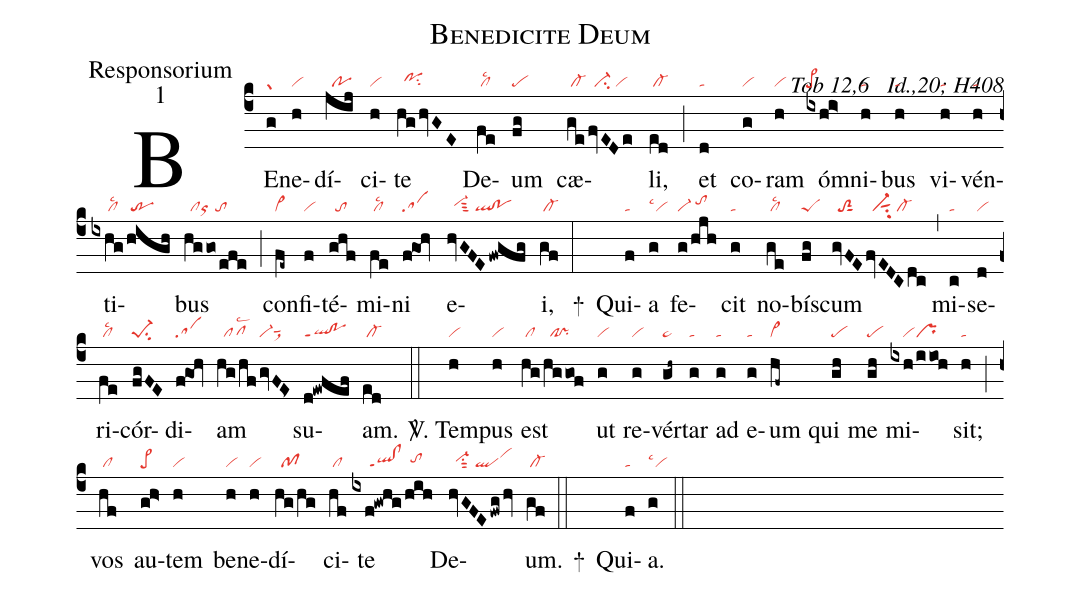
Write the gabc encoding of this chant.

name:Benedicite Deum;
office-part:Responsorium;
mode:1;
commentary:Tob 12,6 ꝟ Id.,20; H408;
nabc-lines:1;
%%
(c4)BE(g|gr)ne(h|vi)dí(jij|//po)ci(h|vi)te(hghvGE|//pohhsu2) De(fe|/cllsc2)um(fg|pe) cæ(ge|/cl-|fvEDe|//ci-/vi)li,(ed|/cl-) (;) et(d|ta) co(g|vi)ram(h|vi) óm(ixhi>|pe>)ni(h|ta)bus(h|ta) vi(h|ta)vén(h|ta)ti(ixhg|/////cllsc2|/high|/tr)bus(hggo/efe|//clor/to) (;) con(fe~|cl~)fi(f|vi)té(ghf|//to)mi(fe|/cllsc2)ni(f!goh|sa) e(hvGFEfwgfg|//vi-hhsut3/ql!po)i,(gf|/cl-) (:)
+()
Qui(f|ta)a(g|vilsc1) fe(g/hjh|vi-/tohi)cit(g|ta) no(ge|/cllsc2)bí(fg|peS)scum(gvFE|//toS2sut1|fvEDCdc|//vi-sut1su2/cl-) (,) mi(c|ta)se(d|vi)ri(fe|/cllsc2)cór(fgFE|pe-1su2)di(f!goh|sa)am(hg/hf|//pflsc2|gvFE>|vi-sut1sux1) su(d!ewfef|ql!poppt1)am.(ed|/cl-) (::)

<sp>V/</sp>.
Tem(h|vi)pus(h|vi) est(hg|/cl|/hggof|//cl!pr) ut(g|vi) re(g|vi)vér(gh~|pe~)tar(g|ta) ad(g|ta) e(g|ta)um(hf~|cl~) qui(gh|pe) me(gh|pe) mi(ixh|////vi|/iioh|pr)sit;(h|ta) (;)
vos(hf|/cl) au(gh>|pe>)tem(h|vi) be(h|vi)ne(h|vi)dí(hg/hg|//pf)ci(hf|/cl)te(ixf!gwhg/hih|/////ql!clppt1//tohh) De(hvGFEfwghv|//vi-hhsu1sut2/qlvihj)um.(gf|/cl-) (::)

+() Qui(f|ta)a.(g|vilsc1) (::)
